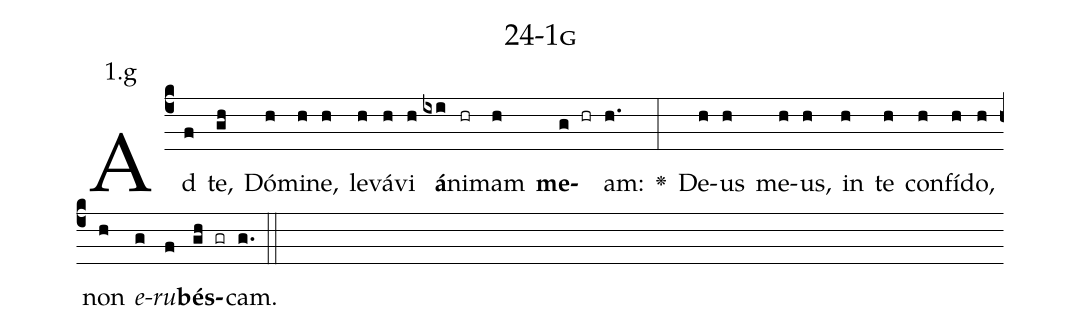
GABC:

name: 24-1g;
annotation: 1.g;
%%
(c4)Ad(f) te,(gh) Dó(h)mi(h)ne,(h) le(h)vá(h)vi(h) <b>á</b>(ixi)ni(hr)mam(h) <b>me</b>(g hr)am:(h.) <v>\greheightstar</v>(:) De(h)us(h) me(h)us,(h) in(h) te(h) con(h)fí(h)do,(h) non(h) <i>e</i>(g)<i>ru</i>(f)<b>bés</b>(gh gr)cam.(g.) (::)


%E(h) u(h) o(g) u(f) a(gh) e.(g.) (::)
